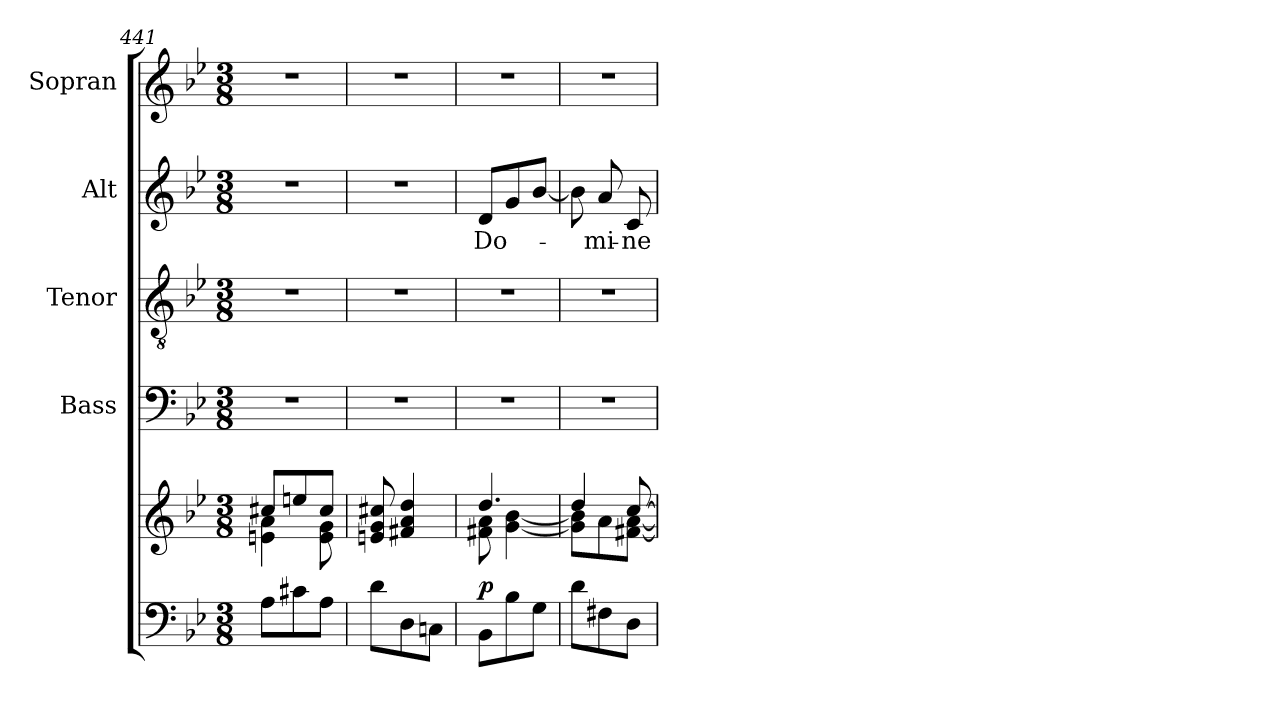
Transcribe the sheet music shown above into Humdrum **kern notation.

**kern	**kern	**dynam	**kern	**kern	**kern	**text	**kern
*part5	*part5	*part5	*part4	*part3	*part2	*part2	*part1
*staff6	*staff5	*staff5/6	*staff4	*staff3	*staff2	*staff2	*staff1
*	*	*	*I"Bass	*I"Tenor	*I"Alt	*	*I"Sopran
*	*	*	*I'B.	*I'T.	*I'A.	*	*I'S.
*clefF4	*clefG2	*	*clefF4	*clefGv2	*clefG2	*	*clefG2
*k[b-e-]	*k[b-e-]	*	*k[b-e-]	*k[b-e-]	*k[b-e-]	*	*k[b-e-]
*B-:	*B-:	*	*B-:	*B-:	*B-:	*	*B-:
*M3/8	*M3/8	*	*M3/8	*M3/8	*M3/8	*	*M3/8
=441	=441	=441	=441	=441	=441	=441	=441
*	*^	*	*	*	*	*	*
8A\L	8cc#X/L	4en\ 4a\	.	4.r	4.r	4.r	.	4.r
8c#X\	8een/	.	.	.	.	.	.	.
8A\J	8cc#/J	8e\ 8g\	.	.	.	.	.	.
*	*v	*v	*	*	*	*	*	*
=442	=442	=442	=442	=442	=442	=442	=442
8d\L	8en/ 8g/ 8cc#X/	.	4.r	4.r	4.r	.	4.r
8D\	4f#X/ 4a/ 4dd/	.	.	.	.	.	.
8Cn\J	.	.	.	.	.	.	.
=443	=443	=443	=443	=443	=443	=443	=443
*	*^	*	*	*	*	*	*
!	!	!	!LO:DY:a=2	!	!	!	!LO:LY:b	!
8BB-\L	4.dd/	8f#X\ 8a\	p	4.r	4.r	8d/L	Do-	4.r
8B-\	.	[<4g\ [<4b-\	.	.	.	8g/	.	.
8G\J	.	.	.	.	.	[8b-/J	.	.
=444	=444	=444	=444	=444	=444	=444	=444	=444
8d\L	4dd/	8g\] 8b-\]L	.	4.r	4.r	8b-\]	.	4.r
!	!	!	!	!	!	!	!LO:LY:b	!
8F#X\	.	8a\	.	.	.	8a/	-mi-	.
!	!	!	!	!	!	!	!LO:LY:b	!
8D\J	[>8cc/	[<8f#X\ [<8a\J	.	.	.	8c/	-ne	.
*	*v	*v	*	*	*	*	*	*
=	=	=	=	=	=	=	=
*-	*-	*-	*-	*-	*-	*-	*-
